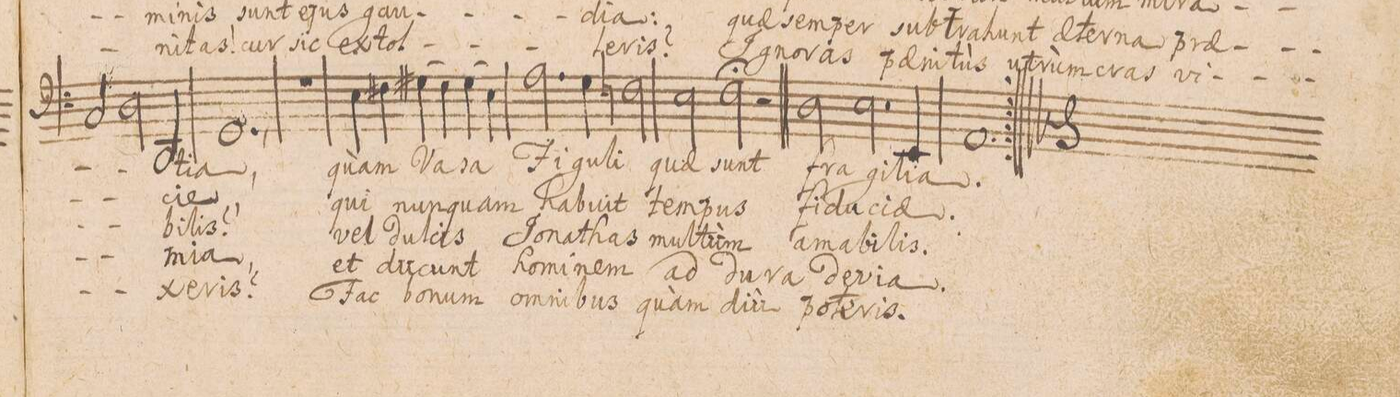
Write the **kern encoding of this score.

**kern	**text	**text	**text	**text	**text
*I"BASSVS.	*	*	*	*	*
*clefF4	*	*	*	*	*
*k[]	*	*	*	*	*
*M3/2	*	*	*	*	*
=20	=20	=20	=20	=20	=20
2C/	.	.	.	.	.
2D\	.	.	.	.	.
2DD/	-ti-	-ci-	-bi-	-mi-	-xe-
=21	=21	=21	=21	=21	=21
1.GG,	-a,	-e,	-lis?	-a,	-ris?
=22	=22	=22	=22	=22	=22
1.rA	.	.	.	.	.
=23	=23	=23	=23	=23	=23
4E\	qùam	qui	vel	et	Fac
4F#X\	.	.	.	.	.
(4G#X\	Va-	nun-	dul-	du-	bo-
4F#\)	.	.	.	.	.
(4G#\	-sa	-quam	-cis	-cunt	-num
4E\)	.	.	.	.	.
=24	=24	=24	=24	=24	=24
2.A\	Fi-	ha-	Jo-	ho-	om-
4G\	-gu-	-bu-	-na-	-mi-	-ni-
2Fn\	-li	-it	-thas	-nem	-bus
=25	=25	=25	=25	=25	=25
2E\	quae	tem-	mul-	ad	quàm
2F;\	sunt	-pus	-tùm	dura	diù
2r	.	.	.	.	.
=26	=26	=26	=26	=26	=26
2D\	fra-	fi-	a-	de-	po-
2.E\	-gi-	-du-	-ma-	.	.
4EE/	-li-	-ci-	-bi-	-vi-	-te-
=27	=27	=27	=27	=27	=27
1.AA	-a.	-ae.	-lis.	-a.	-ris.
=:|!	=:|!	=:|!	=:|!	=:|!	=:|!
*-	*-	*-	*-	*-	*-
